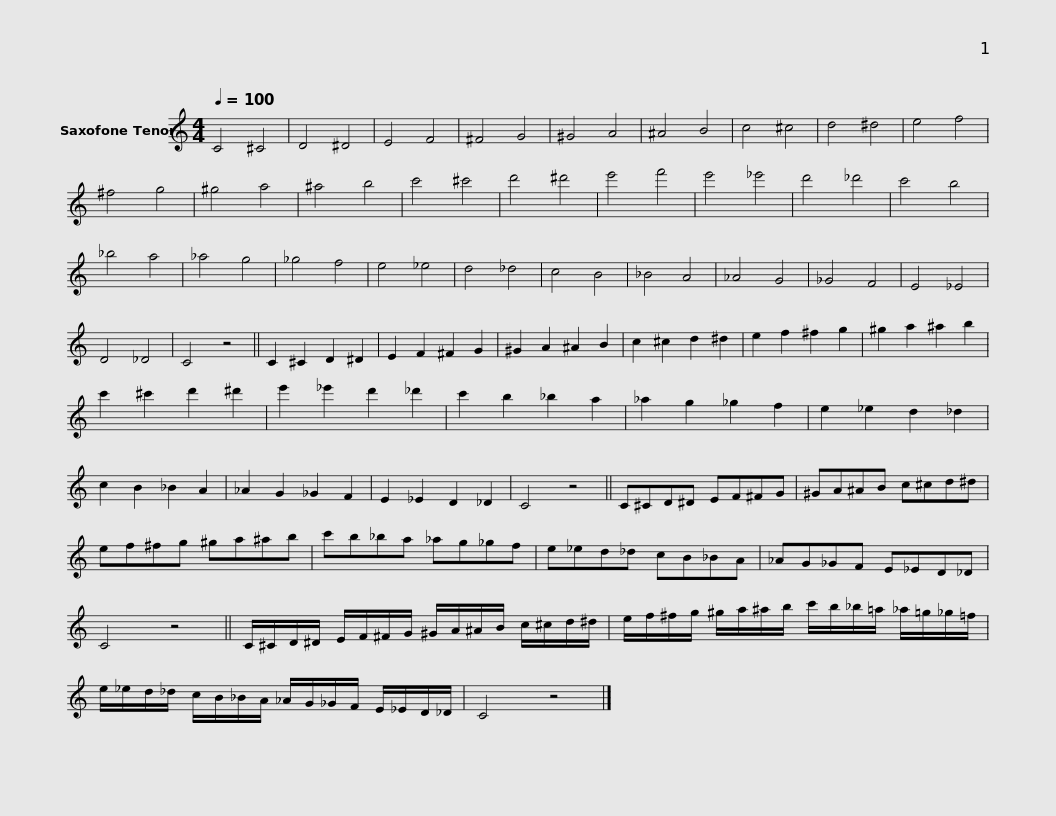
X:1
L:1/8
Q:1/4=100
M:4/4
I:linebreak $
K:none
V:1 treble transpose=-14
V:1
[K:C] C4 ^C4 | D4 ^D4 | E4 F4 | ^F4 G4 | ^G4 A4 | %5
 ^A4 B4 | c4 ^c4 | d4 ^d4 | e4 f4 | ^f4 g4 | %10
 ^g4 a4 | ^a4 b4 | c'4 ^c'4 | d'4 ^d'4 |$ e'4 f'4 | %15
 e'4 _e'4 | d'4 _d'4 | c'4 b4 | _b4 a4 | _a4 g4 | %20
 _g4 f4 | e4 _e4 | d4 _d4 | c4 B4 | _B4 A4 | %25
 _A4 G4 | _G4 F4 | E4 _E4 |$ D4 _D4 | C4 z4 || %30
 C2 ^C2 D2 ^D2 | E2 F2 ^F2 G2 | ^G2 A2 ^A2 B2 | c2 ^c2 d2 ^d2 | e2 f2 ^f2 g2 | %35
 ^g2 a2 ^a2 b2 |$ c'2 ^c'2 d'2 ^d'2 | e'2 _e'2 d'2 _d'2 | c'2 b2 _b2 a2 | _a2 g2 _g2 f2 | %40
 e2 _e2 d2 _d2 | c2 B2 _B2 A2 | _A2 G2 _G2 F2 | E2 _E2 D2 _D2 |$ C4 z4 || %45
 C^CD^D EF^FG | ^GA^AB c^cd^d | ef^fg ^ga^ab | c'b_ba _ag_gf |$ e_ed_d cB_BA | %50
 _AG_GF E_ED_D | C4 z4 || C/^C/D/^D/ E/F/^F/G/ ^G/A/^A/B/ c/^c/d/^d/ |$ e/f/^f/g/ ^g/a/^a/b/ c'/b/_b/=a/ _a/=g/_g/=f/ | e/_e/d/_d/ c/B/_B/A/ _A/G/_G/F/ E/_E/D/_D/ | %55
 C4 z4 |] %56
